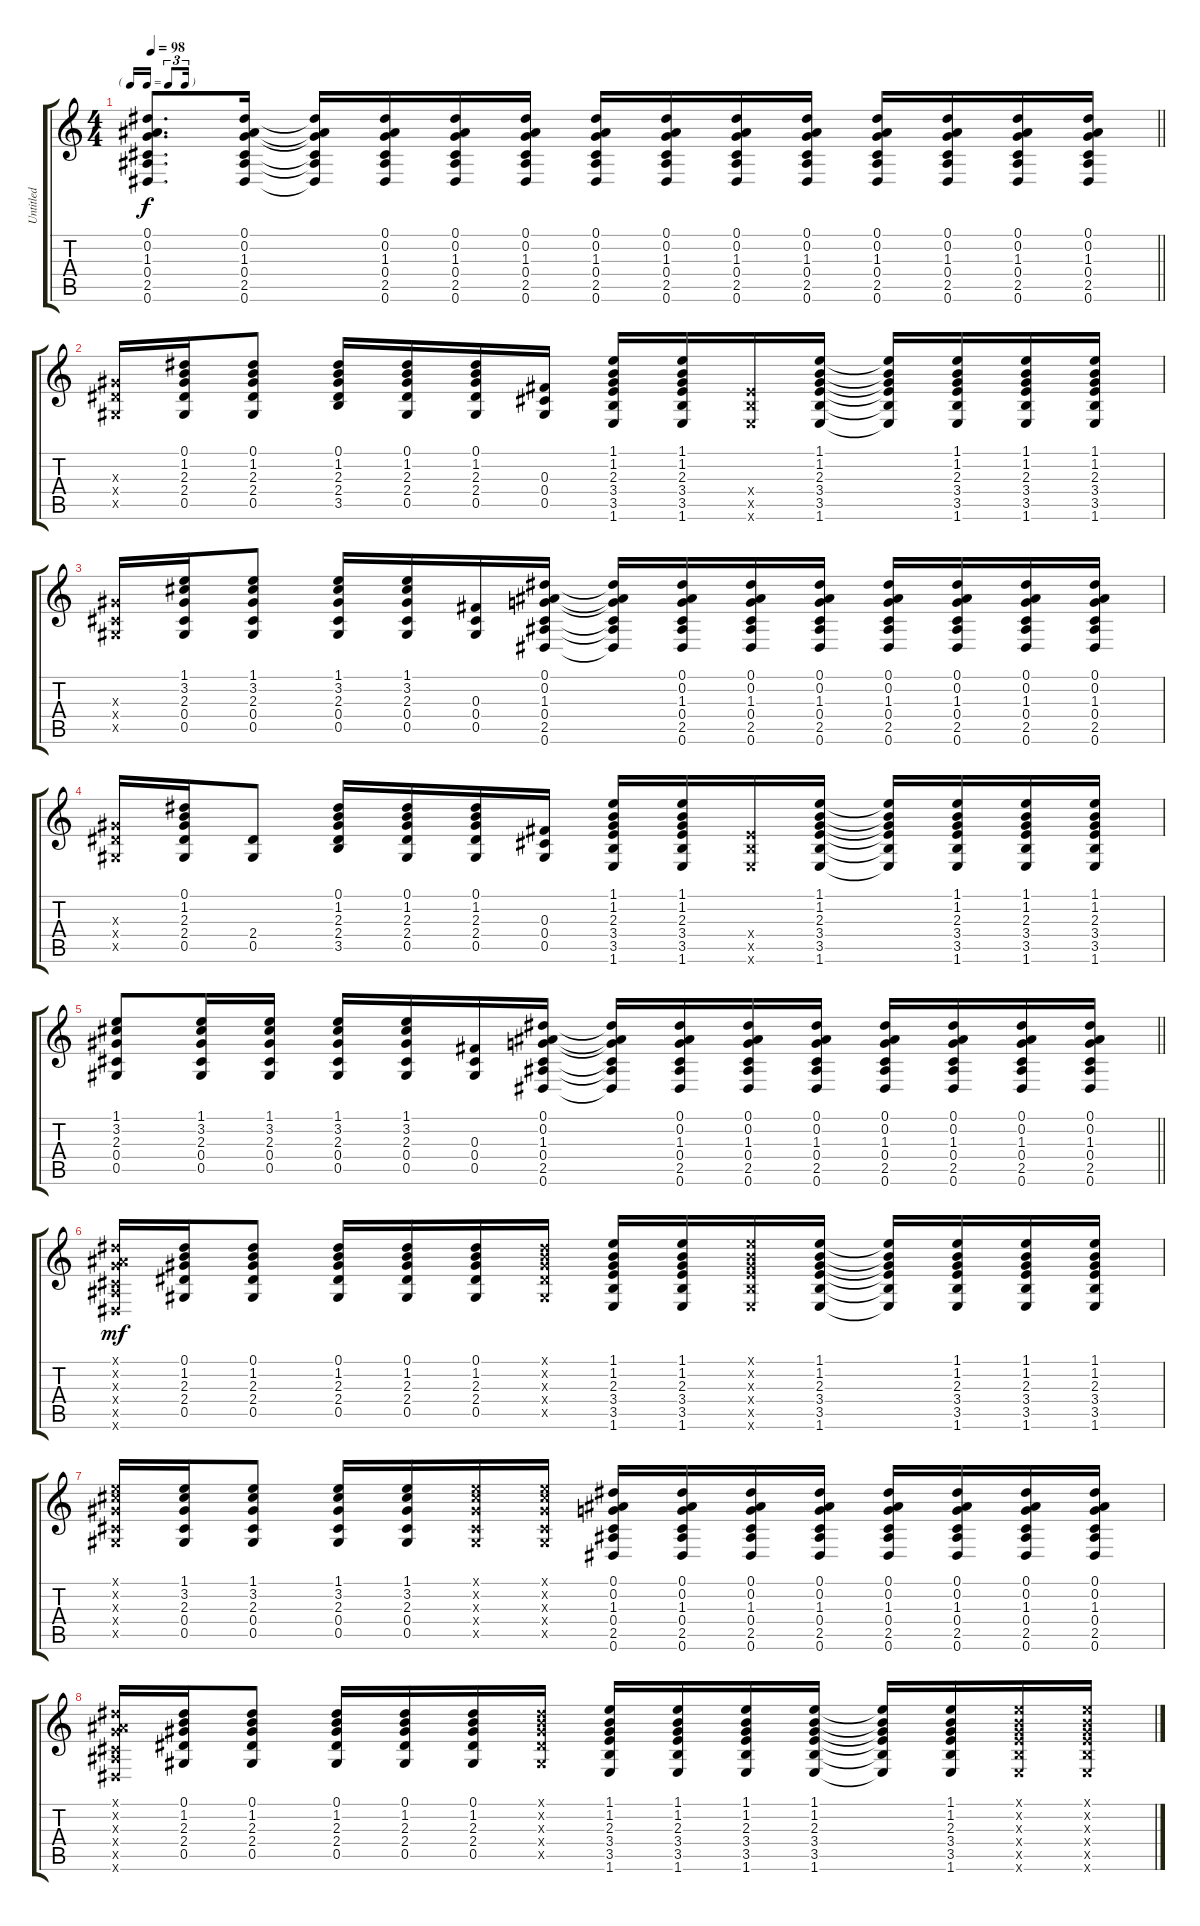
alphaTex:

\track ("Untitled" "Untitled") {instrument acousticguitarsteel}
\staff {score tabs}
\tuning (Eb4 Bb3 Gb3 Db3 Ab2 Eb2) {hide}
\ts (4 4)
\tf triplet16th
\tempo 98
\clef g2
\barLineRight lightlight
\ks c
(0.1 0.2 1.3 0.4 2.5 0.6).8{d dy f} (0.1 0.2 1.3 0.4 2.5 0.6).16 (0.1{t} 0.2{t} 1.3{t} 0.4{t} 2.5{t} 0.6{t}).16 (0.1 0.2 1.3 0.4 2.5 0.6).16 (0.1 0.2 1.3 0.4 2.5 0.6).16 (0.1 0.2 1.3 0.4 2.5 0.6).16 (0.1 0.2 1.3 0.4 2.5 0.6).16 (0.1 0.2 1.3 0.4 2.5 0.6).16 (0.1 0.2 1.3 0.4 2.5 0.6).16 (0.1 0.2 1.3 0.4 2.5 0.6).16 (0.1 0.2 1.3 0.4 2.5 0.6).16 (0.1 0.2 1.3 0.4 2.5 0.6).16 (0.1 0.2 1.3 0.4 2.5 0.6).16 (0.1 0.2 1.3 0.4 2.5 0.6).16 |
(2.3{x} 2.4{x} 0.5{x}).16 (0.1 1.2 2.3 2.4 0.5).16 (0.1 1.2 2.3 2.4 0.5).8 (0.1 1.2 2.3 2.4 3.5).16 (0.1 1.2 2.3 2.4 0.5).16 (0.1 1.2 2.3 2.4 0.5).16 (0.3 0.4 0.5).16 (1.1 1.2 2.3 3.4 3.5 1.6).16 (1.1 1.2 2.3 3.4 3.5 1.6).16 (3.4{x} 3.5{x} 1.6{x}).16 (1.1 1.2 2.3 3.4 3.5 1.6).16 (1.1{t} 1.2{t} 2.3{t} 3.4{t} 3.5{t} 1.6{t}).16 (1.1 1.2 2.3 3.4 3.5 1.6).16 (1.1 1.2 2.3 3.4 3.5 1.6).16 (1.1 1.2 2.3 3.4 3.5 1.6).16 |
(2.3{x} 0.4{x} 0.5{x}).16 (1.1 3.2 2.3 0.4 0.5).16 (1.1 3.2 2.3 0.4 0.5).8 (1.1 3.2 2.3 0.4 0.5).16 (1.1 3.2 2.3 0.4 0.5).16 (0.3 0.4 0.5).16 (0.1 0.2 1.3 0.4 2.5 0.6).16 (0.1{t} 0.2{t} 1.3{t} 0.4{t} 2.5{t} 0.6{t}).16 (0.1 0.2 1.3 0.4 2.5 0.6).16 (0.1 0.2 1.3 0.4 2.5 0.6).16 (0.1 0.2 1.3 0.4 2.5 0.6).16 (0.1 0.2 1.3 0.4 2.5 0.6).16 (0.1 0.2 1.3 0.4 2.5 0.6).16 (0.1 0.2 1.3 0.4 2.5 0.6).16 (0.1 0.2 1.3 0.4 2.5 0.6).16 |
(2.3{x} 2.4{x} 0.5{x}).16 (0.1 1.2 2.3 2.4 0.5).16 (2.4 0.5).8 (0.1 1.2 2.3 2.4 3.5).16 (0.1 1.2 2.3 2.4 0.5).16 (0.1 1.2 2.3 2.4 0.5).16 (0.3 0.4 0.5).16 (1.1 1.2 2.3 3.4 3.5 1.6).16 (1.1 1.2 2.3 3.4 3.5 1.6).16 (3.4{x} 3.5{x} 1.6{x}).16 (1.1 1.2 2.3 3.4 3.5 1.6).16 (1.1{t} 1.2{t} 2.3{t} 3.4{t} 3.5{t} 1.6{t}).16 (1.1 1.2 2.3 3.4 3.5 1.6).16 (1.1 1.2 2.3 3.4 3.5 1.6).16 (1.1 1.2 2.3 3.4 3.5 1.6).16 |
\barLineRight lightlight
(1.1 3.2 2.3 0.4 0.5).8 (1.1 3.2 2.3 0.4 0.5).16 (1.1 3.2 2.3 0.4 0.5).16 (1.1 3.2 2.3 0.4 0.5).16 (1.1 3.2 2.3 0.4 0.5).16 (0.3 0.4 0.5).16 (0.1 0.2 1.3 0.4 2.5 0.6).16 (0.1{t} 0.2{t} 1.3{t} 0.4{t} 2.5{t} 0.6{t}).16 (0.1 0.2 1.3 0.4 2.5 0.6).16 (0.1 0.2 1.3 0.4 2.5 0.6).16 (0.1 0.2 1.3 0.4 2.5 0.6).16 (0.1 0.2 1.3 0.4 2.5 0.6).16 (0.1 0.2 1.3 0.4 2.5 0.6).16 (0.1 0.2 1.3 0.4 2.5 0.6).16 (0.1 0.2 1.3 0.4 2.5 0.6).16 |
(0.1{x} 0.2{x} 1.3{x} 0.4{x} 2.5{x} 0.6{x}).16{dy mf} (0.1 1.2 2.3 2.4 0.5).16 (0.1 1.2 2.3 2.4 0.5).8 (0.1 1.2 2.3 2.4 0.5).16 (0.1 1.2 2.3 2.4 0.5).16 (0.1 1.2 2.3 2.4 0.5).16 (0.1{x} 1.2{x} 2.3{x} 2.4{x} 0.5{x}).16 (1.1 1.2 2.3 3.4 3.5 1.6).16 (1.1 1.2 2.3 3.4 3.5 1.6).16 (1.1{x} 1.2{x} 2.3{x} 3.4{x} 3.5{x} 1.6{x}).16 (1.1 1.2 2.3 3.4 3.5 1.6).16 (1.1{t} 1.2{t} 2.3{t} 3.4{t} 3.5{t} 1.6{t}).16 (1.1 1.2 2.3 3.4 3.5 1.6).16 (1.1 1.2 2.3 3.4 3.5 1.6).16 (1.1 1.2 2.3 3.4 3.5 1.6).16 |
(1.1{x} 3.2{x} 2.3{x} 0.4{x} 0.5{x}).16 (1.1 3.2 2.3 0.4 0.5).16 (1.1 3.2 2.3 0.4 0.5).8 (1.1 3.2 2.3 0.4 0.5).16 (1.1 3.2 2.3 0.4 0.5).16 (1.1{x} 3.2{x} 2.3{x} 0.4{x} 0.5{x}).16 (1.1{x} 3.2{x} 2.3{x} 0.4{x} 0.5{x}).16 (0.1 0.2 1.3 0.4 2.5 0.6).16 (0.1 0.2 1.3 0.4 2.5 0.6).16 (0.1 0.2 1.3 0.4 2.5 0.6).16 (0.1 0.2 1.3 0.4 2.5 0.6).16 (0.1 0.2 1.3 0.4 2.5 0.6).16 (0.1 0.2 1.3 0.4 2.5 0.6).16 (0.1 0.2 1.3 0.4 2.5 0.6).16 (0.1 0.2 1.3 0.4 2.5 0.6).16 |
(0.1{x} 0.2{x} 1.3{x} 0.4{x} 2.5{x} 0.6{x}).16 (0.1 1.2 2.3 2.4 0.5).16 (0.1 1.2 2.3 2.4 0.5).8 (0.1 1.2 2.3 2.4 0.5).16 (0.1 1.2 2.3 2.4 0.5).16 (0.1 1.2 2.3 2.4 0.5).16 (0.1{x} 1.2{x} 2.3{x} 2.4{x} 0.5{x}).16 (1.1 1.2 2.3 3.4 3.5 1.6).16 (1.1 1.2 2.3 3.4 3.5 1.6).16 (1.1 1.2 2.3 3.4 3.5 1.6).16 (1.1 1.2 2.3 3.4 3.5 1.6).16 (1.1{t} 1.2{t} 2.3{t} 3.4{t} 3.5{t} 1.6{t}).16 (1.1 1.2 2.3 3.4 3.5 1.6).16 (1.1{x} 1.2{x} 2.3{x} 3.4{x} 3.5{x} 1.6{x}).16 (1.1{x} 1.2{x} 2.3{x} 3.4{x} 3.5{x} 1.6{x}).16
